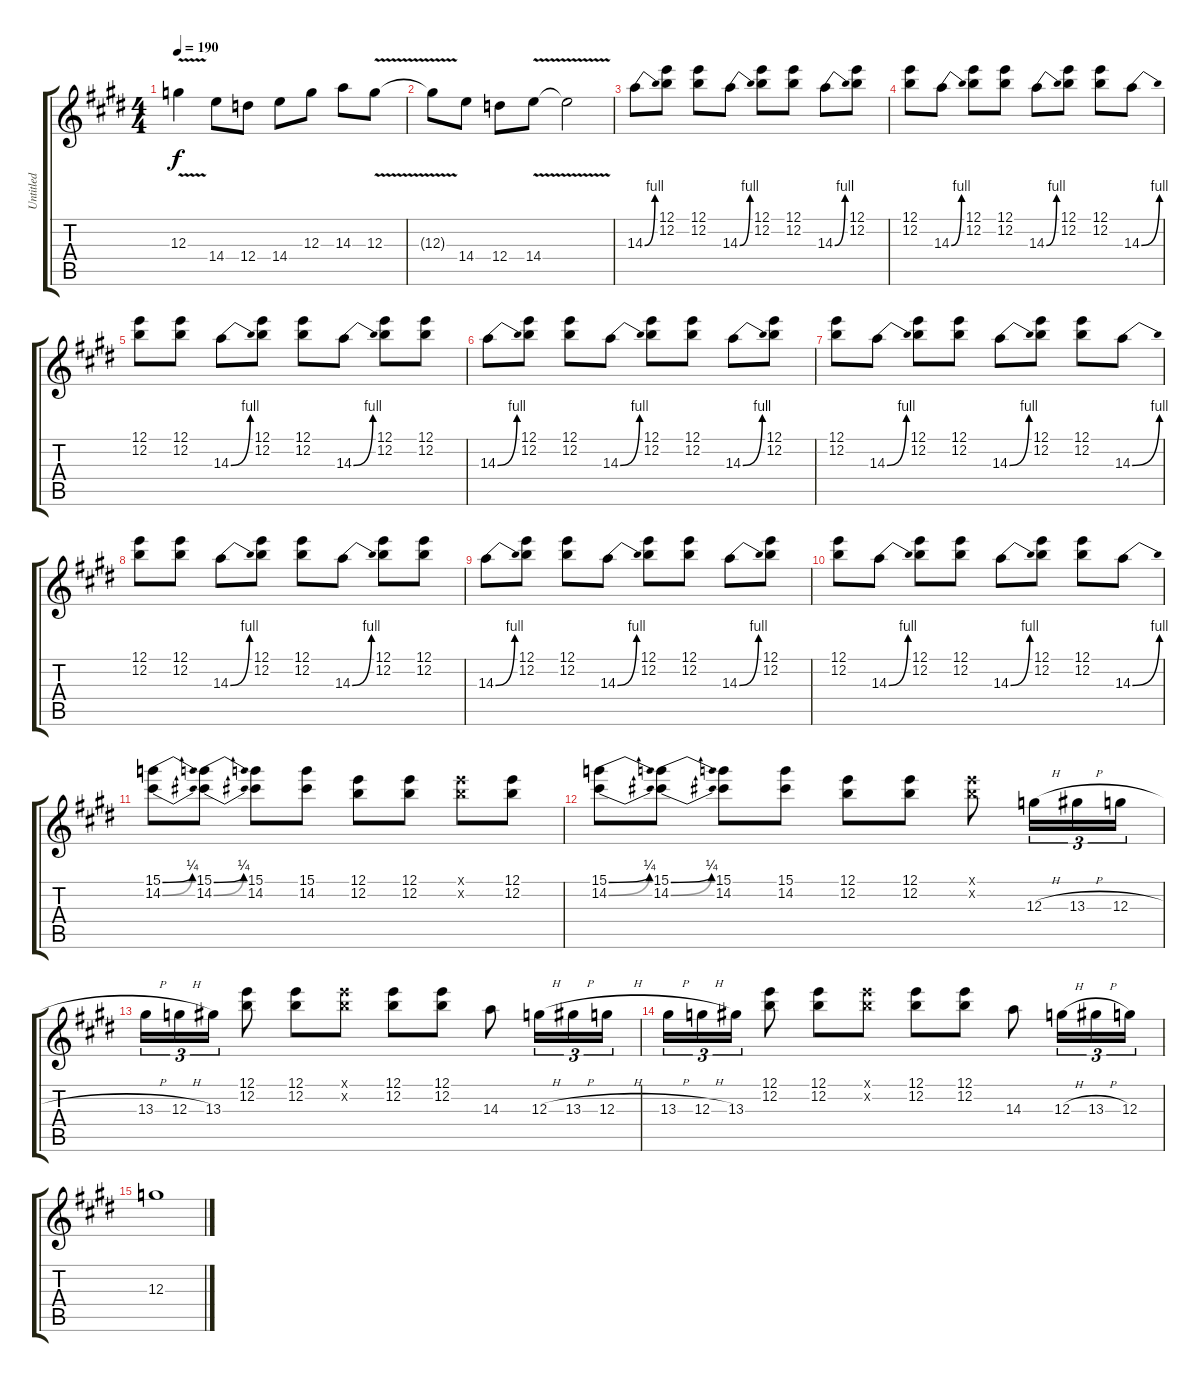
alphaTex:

\track ("Untitled" "Untitled") {instrument overdrivenguitar}
\staff {score tabs}
\tuning (E4 B3 G3 D3 A2 E2) {hide}
\ts (4 4)
\tempo 190
\clef g2
\ks c#minor
12.3{v}.4{dy f} 14.4.8 12.4.8 14.4.8 12.3.8 14.3.8 12.3{v}.8 |
12.3{v t}.8 14.4.8 12.4.8 14.4{v}.8 14.4{v t}.2 |
\ks e
14.3{be (bend 0 0 60 4)}.8 (12.1 12.2).8 (12.1 12.2).8 14.3{be (bend 0 0 60 4)}.8 (12.1 12.2).8 (12.1 12.2).8 14.3{be (bend 0 0 60 4)}.8 (12.1 12.2).8 |
\ks c#minor
(12.1 12.2).8 14.3{be (bend 0 0 60 4)}.8 (12.1 12.2).8 (12.1 12.2).8 14.3{be (bend 0 0 60 4)}.8 (12.1 12.2).8 (12.1 12.2).8 14.3{be (bend 0 0 60 4)}.8 |
(12.1 12.2).8 (12.1 12.2).8 14.3{be (bend 0 0 60 4)}.8 (12.1 12.2).8 (12.1 12.2).8 14.3{be (bend 0 0 60 4)}.8 (12.1 12.2).8 (12.1 12.2).8 |
14.3{be (bend 0 0 60 4)}.8 (12.1 12.2).8 (12.1 12.2).8 14.3{be (bend 0 0 60 4)}.8 (12.1 12.2).8 (12.1 12.2).8 14.3{be (bend 0 0 60 4)}.8 (12.1 12.2).8 |
(12.1 12.2).8 14.3{be (bend 0 0 60 4)}.8 (12.1 12.2).8 (12.1 12.2).8 14.3{be (bend 0 0 60 4)}.8 (12.1 12.2).8 (12.1 12.2).8 14.3{be (bend 0 0 60 4)}.8 |
(12.1 12.2).8 (12.1 12.2).8 14.3{be (bend 0 0 60 4)}.8 (12.1 12.2).8 (12.1 12.2).8 14.3{be (bend 0 0 60 4)}.8 (12.1 12.2).8 (12.1 12.2).8 |
14.3{be (bend 0 0 60 4)}.8 (12.1 12.2).8 (12.1 12.2).8 14.3{be (bend 0 0 60 4)}.8 (12.1 12.2).8 (12.1 12.2).8 14.3{be (bend 0 0 60 4)}.8 (12.1 12.2).8 |
(12.1 12.2).8 14.3{be (bend 0 0 60 4)}.8 (12.1 12.2).8 (12.1 12.2).8 14.3{be (bend 0 0 60 4)}.8 (12.1 12.2).8 (12.1 12.2).8 14.3{be (bend 0 0 60 4)}.8 |
\ks e
(15.1{be (bend 0 0 60 1)} 14.2{be (bend 0 0 60 1)}).8 (15.1{be (bend 0 0 60 1)} 14.2{be (bend 0 0 60 1)}).8 (15.1 14.2).8 (15.1 14.2).8 (12.1 12.2).8 (12.1 12.2).8 (12.1{x} 12.2{x}).8 (12.1 12.2).8 |
\ks c#minor
(15.1{be (bend 0 0 60 1)} 14.2{be (bend 0 0 60 1)}).8 (15.1{be (bend 0 0 60 1)} 14.2{be (bend 0 0 60 1)}).8 (15.1 14.2).8 (15.1 14.2).8 (12.1 12.2).8 (12.1 12.2).8 (12.1{x} 12.2{x}).8 12.3{h}.16{tu (3 2)} 13.3{h}.16{tu (3 2)} 12.3{h}.16{tu (3 2)} |
13.3{h}.16{tu (3 2)} 12.3{h}.16{tu (3 2)} 13.3.16{tu (3 2)} (12.1 12.2).8 (12.1 12.2).8 (12.1{x} 12.2{x}).8 (12.1 12.2).8 (12.1 12.2).8 14.3.8 12.3{h}.16{tu (3 2)} 13.3{h}.16{tu (3 2)} 12.3{h}.16{tu (3 2)} |
13.3{h}.16{tu (3 2)} 12.3{h}.16{tu (3 2)} 13.3.16{tu (3 2)} (12.1 12.2).8 (12.1 12.2).8 (12.1{x} 12.2{x}).8 (12.1 12.2).8 (12.1 12.2).8 14.3.8 12.3{h}.16{tu (3 2)} 13.3{h}.16{tu (3 2)} 12.3.16{tu (3 2)} |
12.3.1
